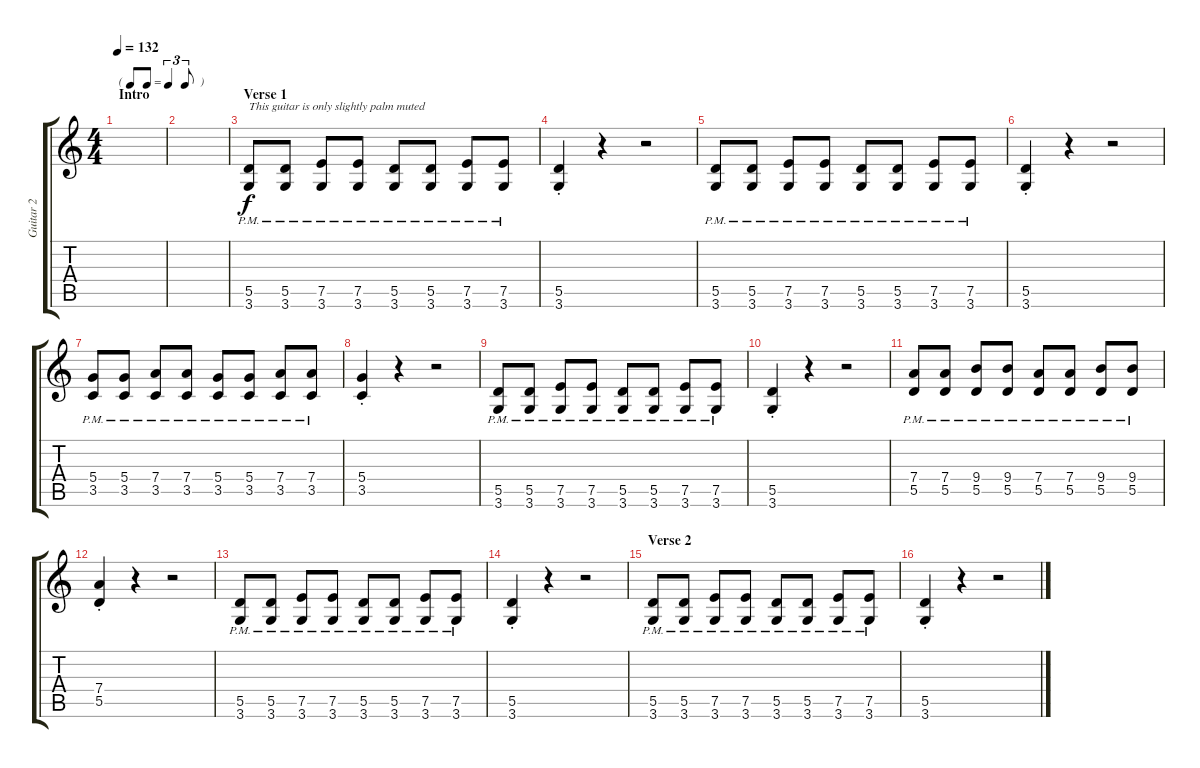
\track ("Guitar 2" "Guitar 2") {instrument electricguitarclean}
\staff {score tabs}
\tuning (E4 B3 G3 D3 A2 E2) {hide}
\ts (4 4)
\tf triplet8th
\section ("" "Intro")
\tempo 132
\clef g2
\ks c
|
|
\section ("" "Verse 1")
(5.5{pm} 3.6{pm}).8{txt "This guitar is only slightly palm muted"} (5.5{pm} 3.6{pm}).8 (7.5{pm} 3.6{pm}).8 (7.5{pm} 3.6{pm}).8 (5.5{pm} 3.6{pm}).8 (5.5{pm} 3.6{pm}).8 (7.5{pm} 3.6{pm}).8 (7.5{pm} 3.6{pm}).8 |
(5.5{st} 3.6{st}).4 r.4 r.2 |
(5.5{pm} 3.6{pm}).8 (5.5{pm} 3.6{pm}).8 (7.5{pm} 3.6{pm}).8 (7.5{pm} 3.6{pm}).8 (5.5{pm} 3.6{pm}).8 (5.5{pm} 3.6{pm}).8 (7.5{pm} 3.6{pm}).8 (7.5{pm} 3.6{pm}).8 |
(5.5{st} 3.6{st}).4 r.4 r.2 |
(5.4{pm} 3.5{pm}).8 (5.4{pm} 3.5{pm}).8 (7.4{pm} 3.5{pm}).8 (7.4{pm} 3.5{pm}).8 (5.4{pm} 3.5{pm}).8 (5.4{pm} 3.5{pm}).8 (7.4{pm} 3.5{pm}).8 (7.4{pm} 3.5{pm}).8 |
(5.4{st} 3.5{st}).4 r.4 r.2 |
(5.5{pm} 3.6{pm}).8 (5.5{pm} 3.6{pm}).8 (7.5{pm} 3.6{pm}).8 (7.5{pm} 3.6{pm}).8 (5.5{pm} 3.6{pm}).8 (5.5{pm} 3.6{pm}).8 (7.5{pm} 3.6{pm}).8 (7.5{pm} 3.6{pm}).8 |
(5.5{st} 3.6{st}).4 r.4 r.2 |
(7.4{pm} 5.5{pm}).8 (7.4{pm} 5.5{pm}).8 (9.4{pm} 5.5{pm}).8 (9.4{pm} 5.5{pm}).8 (7.4{pm} 5.5{pm}).8 (7.4{pm} 5.5{pm}).8 (9.4{pm} 5.5{pm}).8 (9.4{pm} 5.5{pm}).8 |
(7.4{st} 5.5{st}).4 r.4 r.2 |
(5.5{pm} 3.6{pm}).8 (5.5{pm} 3.6{pm}).8 (7.5{pm} 3.6{pm}).8 (7.5{pm} 3.6{pm}).8 (5.5{pm} 3.6{pm}).8 (5.5{pm} 3.6{pm}).8 (7.5{pm} 3.6{pm}).8 (7.5{pm} 3.6{pm}).8 |
(5.5{st} 3.6{st}).4 r.4 r.2 |
\section ("" "Verse 2")
(5.5{pm} 3.6{pm}).8 (5.5{pm} 3.6{pm}).8 (7.5{pm} 3.6{pm}).8 (7.5{pm} 3.6{pm}).8 (5.5{pm} 3.6{pm}).8 (5.5{pm} 3.6{pm}).8 (7.5{pm} 3.6{pm}).8 (7.5{pm} 3.6{pm}).8 |
(5.5{st} 3.6{st}).4 r.4 r.2
